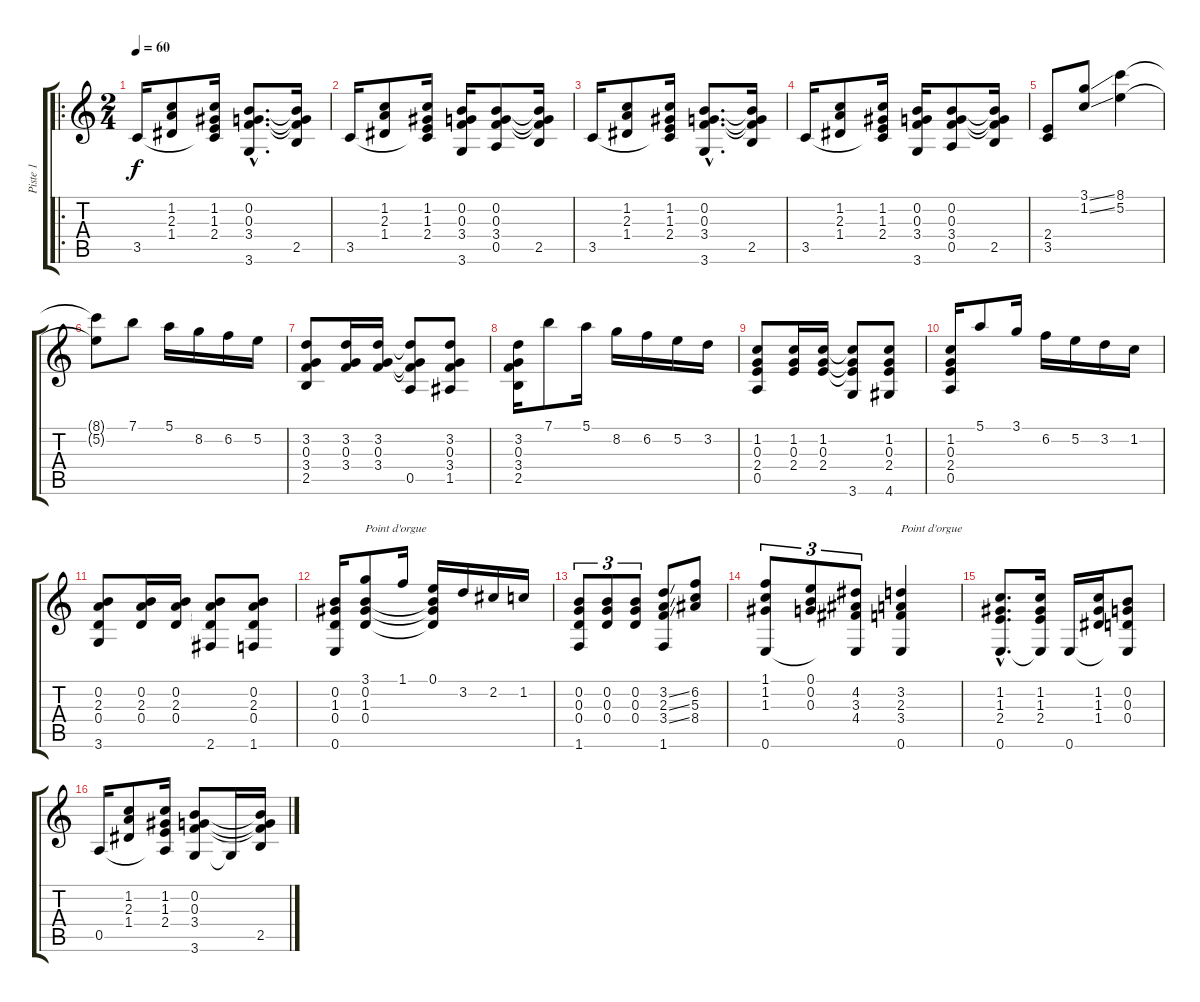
\track ("Piste 1" "Piste 1") {instrument acousticguitarnylon}
\staff {score tabs}
\tuning (E4 B3 G3 D3 A2 E2) {hide}
\ro
\ts (2 4)
\tempo 60
\clef g2
\ks c
3.5.16{txt " " dy f instrument acousticguitarnylon} (1.2 2.3 1.4).8 (1.2 1.3 2.4 3.5{t}).16 (0.2{hac} 0.3{hac} 3.4{hac} 3.6{hac}).8{d} (0.2{t} 0.3{t} 3.4{t} 2.5).16 |
3.5.16 (1.2 2.3 1.4).8 (1.2 1.3 2.4 3.5{t}).16 (0.2 0.3 3.4 3.6).16 (0.2 0.3 3.4 0.5).8 (0.2{t} 0.3{t} 3.4{t} 2.5).16 |
3.5.16 (1.2 2.3 1.4).8 (1.2 1.3 2.4 3.5{t}).16 (0.2{hac} 0.3{hac} 3.4{hac} 3.6{hac}).8{d} (0.2{t} 0.3{t} 3.4{t} 2.5).16 |
3.5.16 (1.2 2.3 1.4).8 (1.2 1.3 2.4 3.5{t}).16 (0.2 0.3 3.4 3.6).16 (0.2 0.3 3.4 0.5).8 (0.2{t} 0.3{t} 3.4{t} 2.5).16 |
(2.4 3.5).8 (3.1{ss} 1.2{ss}).8 (8.1 5.2).4 |
(8.1{t} 5.2{t}).8 7.1.8 5.1.16 8.2.16 6.2.16 5.2.16 |
(3.2 0.3 3.4 2.5).8 (3.2 0.3 3.4).16 (3.2 0.3 3.4).16 (3.2{t} 0.3{t} 3.4{t} 0.5).8 (3.2 0.3 3.4 1.5).8 |
(3.2 0.3 3.4 2.5).16 7.1.8 5.1.16 8.2.16 6.2.16 5.2.16 3.2.16 |
(1.2 0.3 2.4 0.5).8 (1.2 0.3 2.4).16 (1.2 0.3 2.4).16 (1.2{t} 0.3{t} 2.4{t} 3.6).8 (1.2 0.3 2.4 4.6).8 |
(1.2 0.3 2.4 0.5).16 5.1.8 3.1.16 6.2.16 5.2.16 3.2.16 1.2.16 |
(0.2 2.3 0.4 3.6).8 (0.2 2.3 0.4).16 (0.2 2.3 0.4).16 (0.2{t} 2.3{t} 0.4{t} 2.6).8 (0.2 2.3 0.4 1.6).8 |
(0.2 1.3 0.4 0.6).16 (3.1 0.2 1.3 0.4).8{txt "Point d'orgue"} 1.1.16 (0.1 0.2{t} 1.3{t} 0.4{t}).16 3.2.16 2.2.16 1.2.16 |
(0.2 0.3 0.4 1.6).8{tu (3 2)} (0.2 0.3 0.4).8{tu (3 2)} (0.2 0.3 0.4).8{tu (3 2)} (3.2{ss} 2.3{ss} 3.4{ss} 1.6).8 (6.2 5.3 8.4).8 |
(1.1 1.2 1.3 0.6).8{tu (3 2)} (0.1 0.2 0.3).8{tu (3 2)} (4.2 3.3 4.4 0.6{t}).8{tu (3 2)} (3.2 2.3 3.4 0.6).4{txt "Point d'orgue"} |
(1.2{hac} 1.3{hac} 2.4{hac} 0.6{hac}).8{d} (1.2 1.3 2.4 0.6{t}).16 0.6.16 (1.2 1.3 1.4).16 (0.2 0.3 0.4 0.6{t}).8 |
0.5.16 (1.2 2.3 1.4).8 (1.2 1.3 2.4 0.5{t}).16 (0.2 0.3 3.4 3.6).8 3.6{t}.16 (0.2{t} 0.3{t} 3.4{t} 2.5).16
